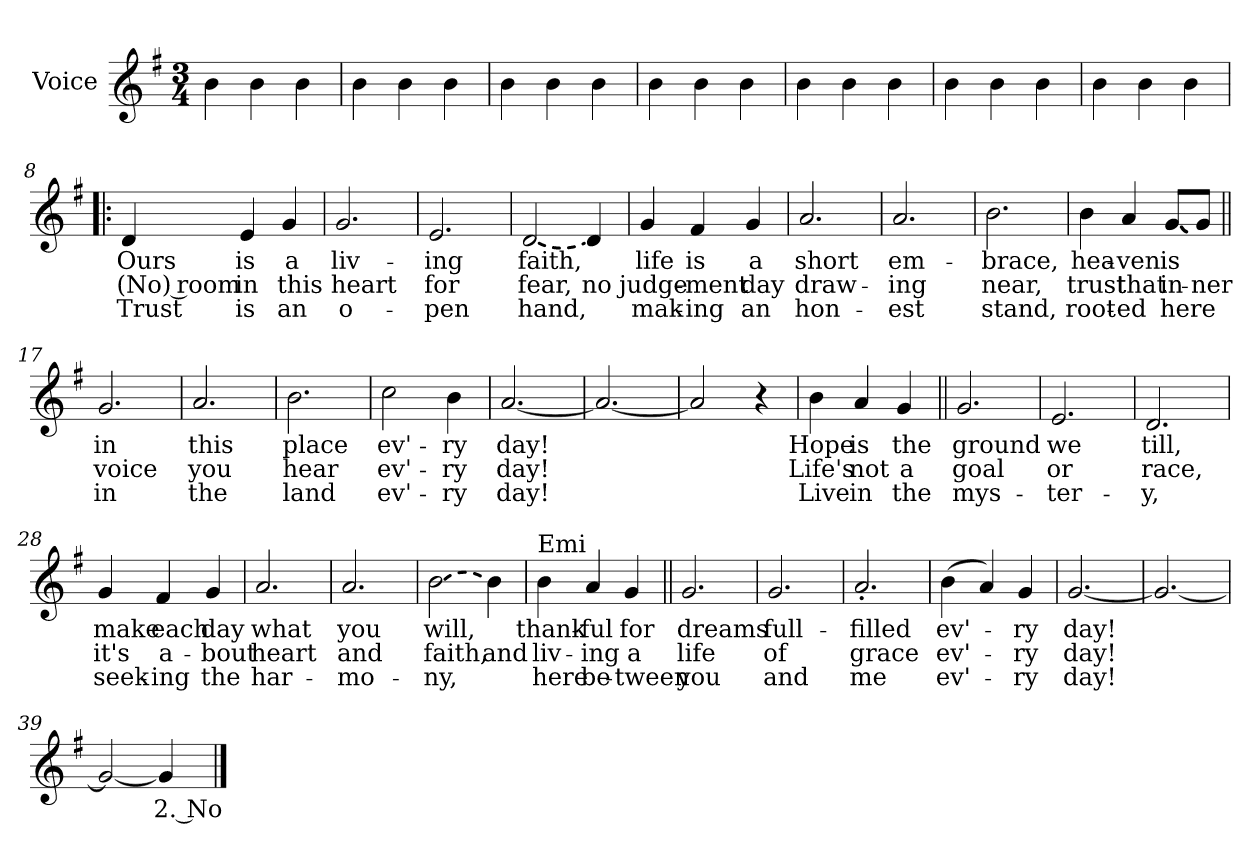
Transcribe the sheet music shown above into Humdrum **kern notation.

**kern	**text	**text	**text
*part1	*part1	*part1	*part1
*staff1	*staff1	*staff1	*staff1
*I"Voice	*	*	*
*I'Voice	*	*	*
*clefG2	*	*	*
*k[f#]	*	*	*
*M3/4	*	*	*
*MM160	*	*	*
=1	=1	=1	=1
4b	.	.	.
4b	.	.	.
4b	.	.	.
=2	=2	=2	=2
4b	.	.	.
4b	.	.	.
4b	.	.	.
=3	=3	=3	=3
4b	.	.	.
4b	.	.	.
4b	.	.	.
=4	=4	=4	=4
4b	.	.	.
4b	.	.	.
4b	.	.	.
=5	=5	=5	=5
4b	.	.	.
4b	.	.	.
4b	.	.	.
=6	=6	=6	=6
4b	.	.	.
4b	.	.	.
4b	.	.	.
=7	=7	=7	=7
4b	.	.	.
4b	.	.	.
4b	.	.	.
!!LO:LB:g=z
=8!|:	=8!|:	=8!|:	=8!|:
!	!LO:LY:b	!LO:LY:b	!LO:LY:b
4d/	Ours	(No) room	Trust
!	!LO:LY:b	!LO:LY:b	!LO:LY:b
4e/	is	in	is
!	!LO:LY:b	!LO:LY:b	!LO:LY:b
4g/	a	this	an
=9	=9	=9	=9
!	!LO:LY:b	!LO:LY:b	!LO:LY:b
2.g/	liv-	heart	o-
=10	=10	=10	=10
!	!LO:LY:b	!LO:LY:b	!LO:LY:b
2.e/	-ing	for	-pen
=11	=11	=11	=11
!LO:T:dash	!LO:LY:b	!LO:LY:b	!LO:LY:b
[2d/	faith,	fear,	hand,
!	!	!LO:LY:b	!
4d/]	.	no	.
=12	=12	=12	=12
!	!LO:LY:b	!LO:LY:b	!LO:LY:b
4g/	life	judge-	mak-
!	!LO:LY:b	!LO:LY:b	!LO:LY:b
4f#/	is	-ment	-ing
!	!LO:LY:b	!LO:LY:b	!LO:LY:b
4g/	a	day	an
!!LO:LB:g=z
=13	=13	=13	=13
!	!LO:LY:b	!LO:LY:b	!LO:LY:b
2.a/	short	draw-	hon-
=14	=14	=14	=14
!	!LO:LY:b	!LO:LY:b	!LO:LY:b
2.a/	em-	-ing	-est
=15	=15	=15	=15
!	!LO:LY:b	!LO:LY:b	!LO:LY:b
2.b\	-brace,	near,	stand,
=16	=16	=16	=16
!	!LO:LY:b	!LO:LY:b	!LO:LY:b
4b\	hea-	trust	root-
!	!LO:LY:b	!LO:LY:b	!LO:LY:b
4a/	-ven	that	-ed
!LO:T:dash	!LO:LY:b	!LO:LY:b	!LO:LY:b
[8g/L	is	in-	here
!	!	!LO:LY:b	!
8g/J]	.	-ner	.
=17||	=17||	=17||	=17||
!	!LO:LY:b	!LO:LY:b	!LO:LY:b
2.g/	in	voice	in
=18	=18	=18	=18
!	!LO:LY:b	!LO:LY:b	!LO:LY:b
2.a/	this	you	the
=19	=19	=19	=19
!	!LO:LY:b	!LO:LY:b	!LO:LY:b
2.b\	place	hear	land
!!LO:LB:g=z
=20	=20	=20	=20
!	!LO:LY:b	!LO:LY:b	!LO:LY:b
2cc\	ev'-	ev'-	ev'-
!	!LO:LY:b	!LO:LY:b	!LO:LY:b
4b\	-ry	-ry	-ry
=21	=21	=21	=21
!	!LO:LY:b	!LO:LY:b	!LO:LY:b
[2.a/	day!	day!	day!
=22	=22	=22	=22
2.a/_	.	.	.
=23	=23	=23	=23
2a/]	.	.	.
4r	.	.	.
=24	=24	=24	=24
!	!LO:LY:b	!LO:LY:b	!LO:LY:b
4b\	Hope	Life's	Live
!	!LO:LY:b	!LO:LY:b	!LO:LY:b
4a/	is	not	in
!	!LO:LY:b	!LO:LY:b	!LO:LY:b
4g/	the	a	the
=25||	=25||	=25||	=25||
!	!LO:LY:b	!LO:LY:b	!LO:LY:b
2.g/	ground	goal	mys-
=26	=26	=26	=26
!	!LO:LY:b	!LO:LY:b	!LO:LY:b
2.e/	we	or	-ter-
=27	=27	=27	=27
!	!LO:LY:b	!LO:LY:b	!LO:LY:b
2.d/	till,	race,	-y,
!!LO:LB:g=z
=28	=28	=28	=28
!	!LO:LY:b	!LO:LY:b	!LO:LY:b
4g/	make	it's	seek-
!	!LO:LY:b	!LO:LY:b	!LO:LY:b
4f#/	each	a-	-ing
!	!LO:LY:b	!LO:LY:b	!LO:LY:b
4g/	day	-bout	the
=29	=29	=29	=29
!	!LO:LY:b	!LO:LY:b	!LO:LY:b
2.a/	what	heart	har-
=30	=30	=30	=30
!	!LO:LY:b	!LO:LY:b	!LO:LY:b
2.a/	you	and	-mo-
=31	=31	=31	=31
!LO:T:dash	!LO:LY:b	!LO:LY:b	!LO:LY:b
[2b\	will,	faith,	-ny,
!	!	!LO:LY:b	!
4b\]	.	and	.
=32	=32	=32	=32
!LO:TX:a:t=Emi	!	!	!
!	!LO:LY:b	!LO:LY:b	!LO:LY:b
4b\	thank-	liv-	here
!	!LO:LY:b	!LO:LY:b	!LO:LY:b
4a/	-ful	-ing	be-
!	!LO:LY:b	!LO:LY:b	!LO:LY:b
4g/	for	a	-tween
!!LO:LB:g=z
=33||	=33||	=33||	=33||
!	!LO:LY:b	!LO:LY:b	!LO:LY:b
2.g/	dreams	life	you
=34	=34	=34	=34
!	!LO:LY:b	!LO:LY:b	!LO:LY:b
2.g/	full-	of	and
=35	=35	=35	=35
!	!LO:LY:b	!LO:LY:b	!LO:LY:b
2.a'>/	-ﬁlled	grace	me
=36	=36	=36	=36
!	!LO:LY:b	!LO:LY:b	!LO:LY:b
(>4b\	ev'-	ev'-	ev'-
4a/)	.	.	.
!	!LO:LY:b	!LO:LY:b	!LO:LY:b
4g/	-ry	-ry	-ry
=37	=37	=37	=37
!	!LO:LY:b	!LO:LY:b	!LO:LY:b
[2.g/	day!	day!	day!
=38	=38	=38	=38
2.g/_	.	.	.
=39	=39	=39	=39
2g/_	.	.	.
!	!LO:LY:b	!	!
4g/]	2. No	.	.
==	==	==	==
*-	*-	*-	*-
